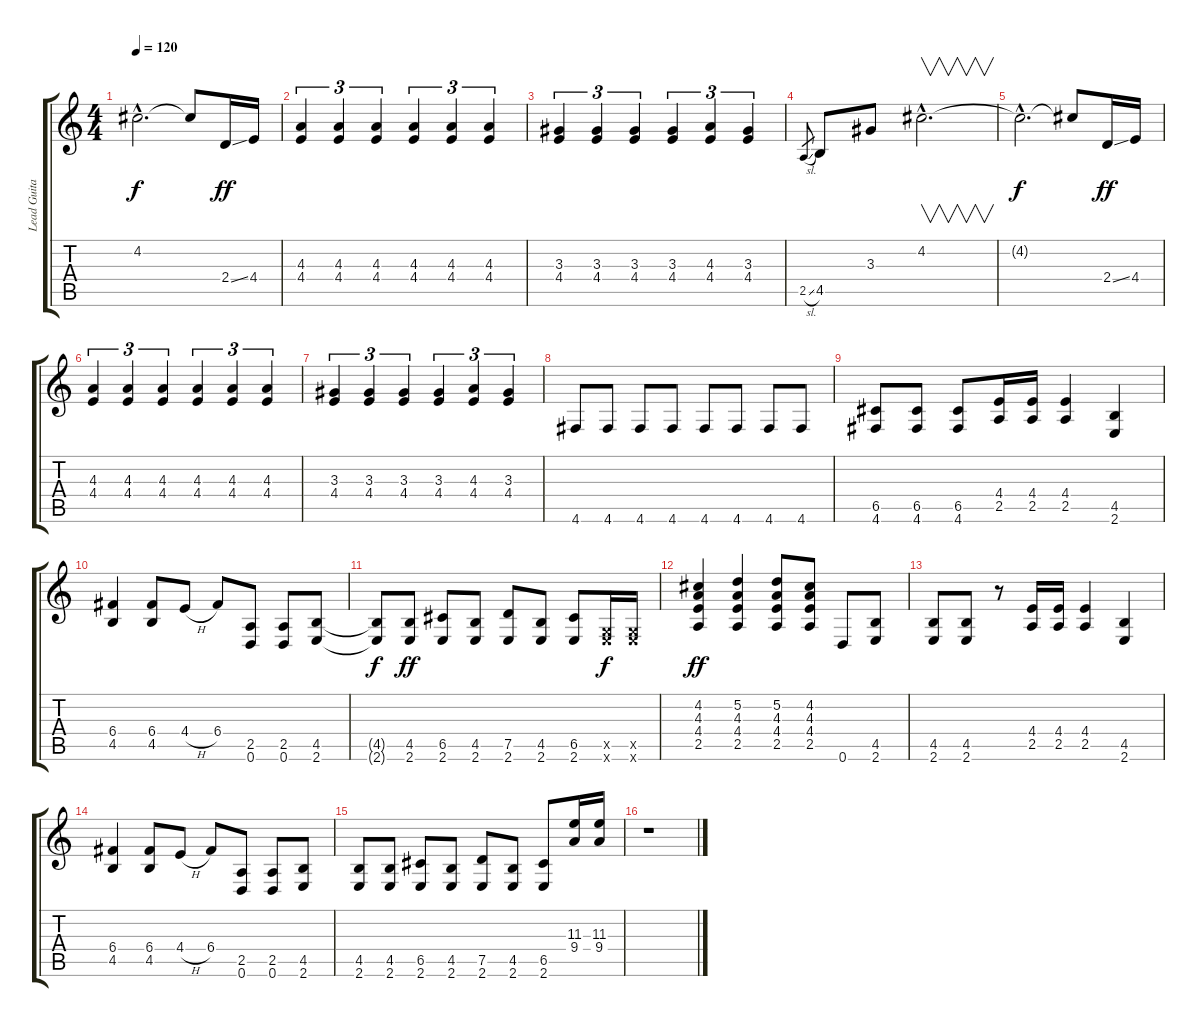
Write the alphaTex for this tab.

\track ("Lead Guitar" "Lead Guita") {instrument distortionguitar}
\staff {score tabs}
\tuning (D4 A3 F3 C3 G2 D2) {hide}
\ts (4 4)
\tempo 120
\clef g2
\ks c
4.2{hac t}.2{d dy f} 4.2{t}.8 2.4{ss}.16{dy ff} 4.4.16 |
(4.3 4.4).4{tu (3 2)} (4.3 4.4).4{tu (3 2)} (4.3 4.4).4{tu (3 2)} (4.3 4.4).4{tu (3 2)} (4.3 4.4).4{tu (3 2)} (4.3 4.4).4{tu (3 2)} |
(3.3 4.4).4{tu (3 2)} (3.3 4.4).4{tu (3 2)} (3.3 4.4).4{tu (3 2)} (3.3 4.4).4{tu (3 2)} (4.3 4.4).4{tu (3 2)} (3.3 4.4).4{tu (3 2)} |
2.5{sl}.8{gr} 4.5.8 3.3.8 4.2{hac}.2{v d} |
4.2{hac t}.2{d dy f} 4.2{t}.8 2.4{ss}.16{dy ff} 4.4.16 |
(4.3 4.4).4{tu (3 2)} (4.3 4.4).4{tu (3 2)} (4.3 4.4).4{tu (3 2)} (4.3 4.4).4{tu (3 2)} (4.3 4.4).4{tu (3 2)} (4.3 4.4).4{tu (3 2)} |
(3.3 4.4).4{tu (3 2)} (3.3 4.4).4{tu (3 2)} (3.3 4.4).4{tu (3 2)} (3.3 4.4).4{tu (3 2)} (4.3 4.4).4{tu (3 2)} (3.3 4.4).4{tu (3 2)} |
4.6.8 4.6.8 4.6.8 4.6.8 4.6.8 4.6.8 4.6.8 4.6.8 |
(6.5 4.6).8 (6.5 4.6).8 (6.5 4.6).8 (4.4 2.5).16 (4.4 2.5).16 (4.4 2.5).4 (4.5 2.6).4 |
(6.4 4.5).4 (6.4 4.5).8 4.4{h}.8 6.4.8 (2.5 0.6).8 (2.5 0.6).8 (4.5 2.6).8 |
(4.5{t} 2.6{t}).8{dy f} (4.5 2.6).8{dy ff} (6.5 2.6).8 (4.5 2.6).8 (7.5 2.6).8 (4.5 2.6).8 (6.5 2.6).8 (0.5{x} 2.6{x}).16{dy f} (0.5{x} 2.6{x}).16 |
(4.2 4.3 4.4 2.5).4{dy ff} (5.2 4.3 4.4 2.5).4 (5.2 4.3 4.4 2.5).8 (4.2 4.3 4.4 2.5).8 0.6.8 (4.5 2.6).8 |
(4.5 2.6).8 (4.5 2.6).8 r.8 (4.4 2.5).16 (4.4 2.5).16 (4.4 2.5).4 (4.5 2.6).4 |
(6.4 4.5).4 (6.4 4.5).8 4.4{h}.8 6.4.8 (2.5 0.6).8 (2.5 0.6).8 (4.5 2.6).8 |
(4.5 2.6).8 (4.5 2.6).8 (6.5 2.6).8 (4.5 2.6).8 (7.5 2.6).8 (4.5 2.6).8 (6.5 2.6).8 (11.3 9.4).16 (11.3 9.4).16 |
r.1
